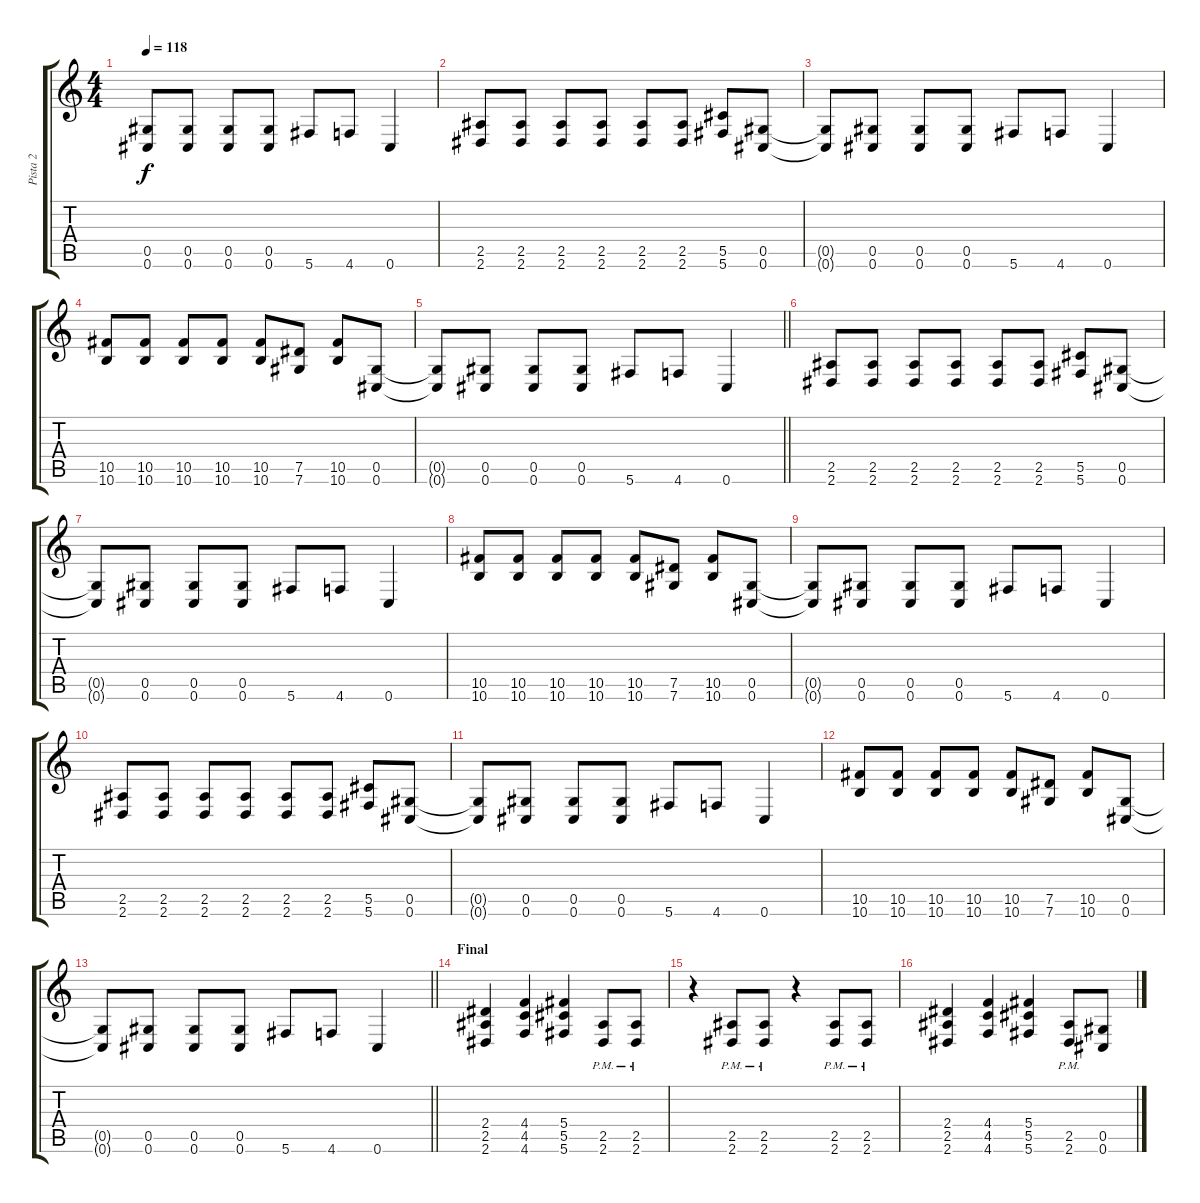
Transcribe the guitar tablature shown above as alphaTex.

\track ("Pista 2" "Pista 2") {instrument distortionguitar}
\staff {score tabs}
\tuning (Eb4 Bb3 Gb3 Db3 Ab2 Db2) {hide}
\ts (4 4)
\tempo 118
\clef g2
\ks c
(0.5{t} 0.6{t}).8{dy f} (0.5 0.6).8 (0.5 0.6).8 (0.5 0.6).8 5.6.8 4.6.8 0.6.4 |
(2.5 2.6).8 (2.5 2.6).8 (2.5 2.6).8 (2.5 2.6).8 (2.5 2.6).8 (2.5 2.6).8 (5.5 5.6).8 (0.5 0.6).8 |
(0.5{t} 0.6{t}).8 (0.5 0.6).8 (0.5 0.6).8 (0.5 0.6).8 5.6.8 4.6.8 0.6.4 |
(10.5 10.6).8 (10.5 10.6).8 (10.5 10.6).8 (10.5 10.6).8 (10.5 10.6).8 (7.5 7.6).8 (10.5 10.6).8 (0.5 0.6).8 |
\barLineRight lightlight
(0.5{t} 0.6{t}).8 (0.5 0.6).8 (0.5 0.6).8 (0.5 0.6).8 5.6.8 4.6.8 0.6.4 |
(2.5 2.6).8 (2.5 2.6).8 (2.5 2.6).8 (2.5 2.6).8 (2.5 2.6).8 (2.5 2.6).8 (5.5 5.6).8 (0.5 0.6).8 |
(0.5{t} 0.6{t}).8 (0.5 0.6).8 (0.5 0.6).8 (0.5 0.6).8 5.6.8 4.6.8 0.6.4 |
(10.5 10.6).8 (10.5 10.6).8 (10.5 10.6).8 (10.5 10.6).8 (10.5 10.6).8 (7.5 7.6).8 (10.5 10.6).8 (0.5 0.6).8 |
(0.5{t} 0.6{t}).8 (0.5 0.6).8 (0.5 0.6).8 (0.5 0.6).8 5.6.8 4.6.8 0.6.4 |
(2.5 2.6).8 (2.5 2.6).8 (2.5 2.6).8 (2.5 2.6).8 (2.5 2.6).8 (2.5 2.6).8 (5.5 5.6).8 (0.5 0.6).8 |
(0.5{t} 0.6{t}).8 (0.5 0.6).8 (0.5 0.6).8 (0.5 0.6).8 5.6.8 4.6.8 0.6.4 |
(10.5 10.6).8 (10.5 10.6).8 (10.5 10.6).8 (10.5 10.6).8 (10.5 10.6).8 (7.5 7.6).8 (10.5 10.6).8 (0.5 0.6).8 |
\barLineRight lightlight
(0.5{t} 0.6{t}).8 (0.5 0.6).8 (0.5 0.6).8 (0.5 0.6).8 5.6.8 4.6.8 0.6.4 |
\section ("" "Final")
(2.4 2.5 2.6).4 (4.4 4.5 4.6).4 (5.4 5.5 5.6).4 (2.5{pm} 2.6{pm}).8 (2.5{pm} 2.6{pm}).8 |
r.4 (2.5{pm} 2.6{pm}).8 (2.5{pm} 2.6{pm}).8 r.4 (2.5{pm} 2.6{pm}).8 (2.5{pm} 2.6{pm}).8 |
(2.4 2.5 2.6).4 (4.4 4.5 4.6).4 (5.4 5.5 5.6).4 (2.5{pm} 2.6{pm}).8 (0.5 0.6).8
